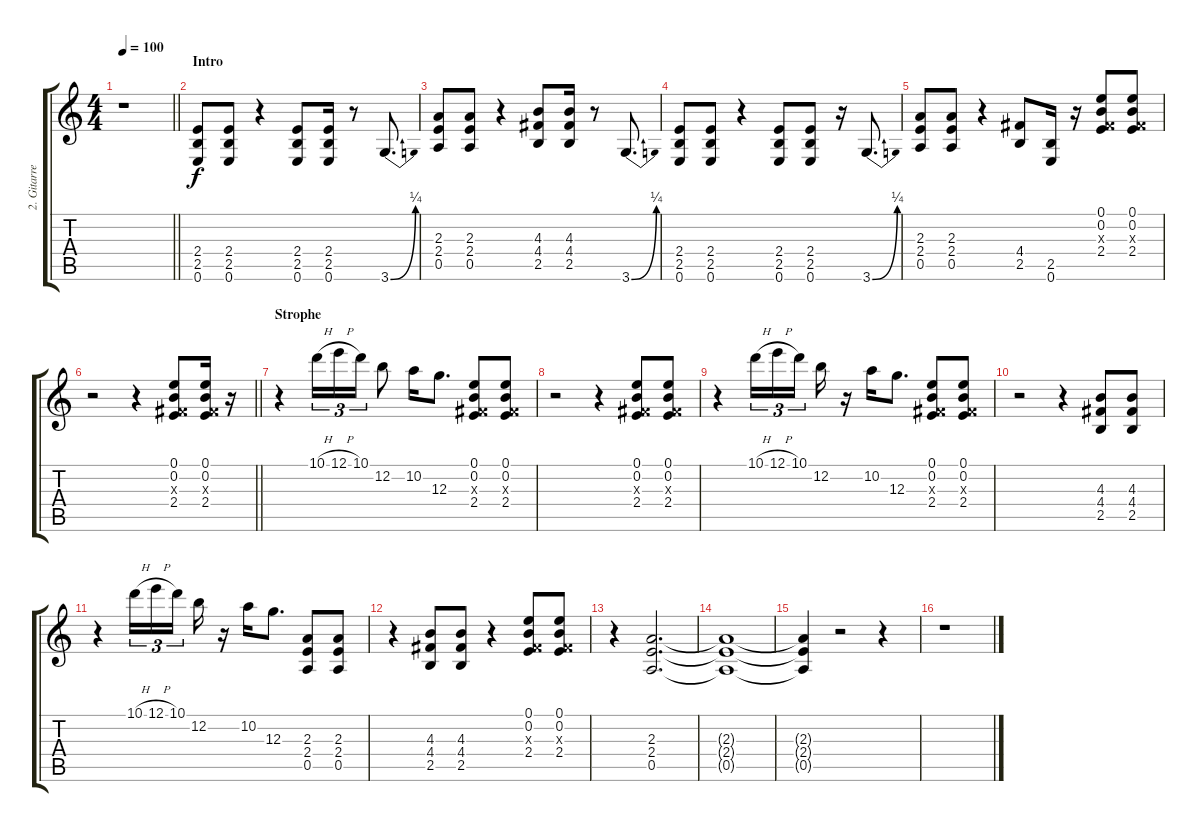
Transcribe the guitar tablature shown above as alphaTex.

\track ("2. Gitarre" "2. Gitarre") {instrument overdrivenguitar}
\staff {score tabs}
\tuning (E4 B3 G3 D3 A2 E2) {hide}
\ts (4 4)
\tempo 100
\clef g2
\barLineRight lightlight
\ks c
r.1{dy f instrument overdrivenguitar} |
\section ("" "Intro")
(2.4 2.5 0.6).8 (2.4 2.5 0.6).8 r.4 (2.4 2.5 0.6).8 (2.4 2.5 0.6).16 r.8 3.6{be (bend 0 0 60 1)}.8{d} |
(2.3 2.4 0.5).8 (2.3 2.4 0.5).8 r.4 (4.3 4.4 2.5).8 (4.3 4.4 2.5).16 r.8 3.6{be (bend 0 0 60 1)}.8{d} |
(2.4 2.5 0.6).8 (2.4 2.5 0.6).8 r.4 (2.4 2.5 0.6).8 (2.4 2.5 0.6).8 r.16 3.6{be (bend 0 0 60 1)}.8{d} |
(2.3 2.4 0.5).8 (2.3 2.4 0.5).8 r.4 (4.4 2.5).8 (2.5 0.6).16 r.16 (0.1 0.2 -1.3{x} 2.4).8 (0.1 0.2 -1.3{x} 2.4).8 |
\barLineRight lightlight
r.2 r.4 (0.1 0.2 -1.3{x} 2.4).8 (0.1 0.2 -1.3{x} 2.4).16 r.16 |
\section ("" "Strophe")
r.4 10.1{h}.16{tu (3 2)} 12.1{h}.16{tu (3 2)} 10.1.16{tu (3 2)} 12.2.8 10.2.16 12.3.8{d} (0.1 0.2 -1.3{x} 2.4).8 (0.1 0.2 -1.3{x} 2.4).8 |
r.2 r.4 (0.1 0.2 -1.3{x} 2.4).8 (0.1 0.2 -1.3{x} 2.4).8 |
r.4 10.1{h}.16{tu (3 2)} 12.1{h}.16{tu (3 2)} 10.1.16{tu (3 2) beam splitsecondary} 12.2.16 r.16 10.2.16 12.3.8{d} (0.1 0.2 -1.3{x} 2.4).8 (0.1 0.2 -1.3{x} 2.4).8 |
r.2 r.4 (4.3 4.4 2.5).8 (4.3 4.4 2.5).8 |
r.4 10.1{h}.16{tu (3 2)} 12.1{h}.16{tu (3 2)} 10.1.16{tu (3 2) beam splitsecondary} 12.2.16 r.16 10.2.16 12.3.8{d} (2.3 2.4 0.5).8 (2.3 2.4 0.5).8 |
r.4 (4.3 4.4 2.5).8 (4.3 4.4 2.5).8 r.4 (0.1 0.2 -1.3{x} 2.4).8 (0.1 0.2 -1.3{x} 2.4).8 |
r.4 (2.3 2.4 0.5).2{d} |
(2.3{t} 2.4{t} 0.5{t}).1 |
(2.3{t} 2.4{t} 0.5{t}).4 r.2 r.4 |
r.1
